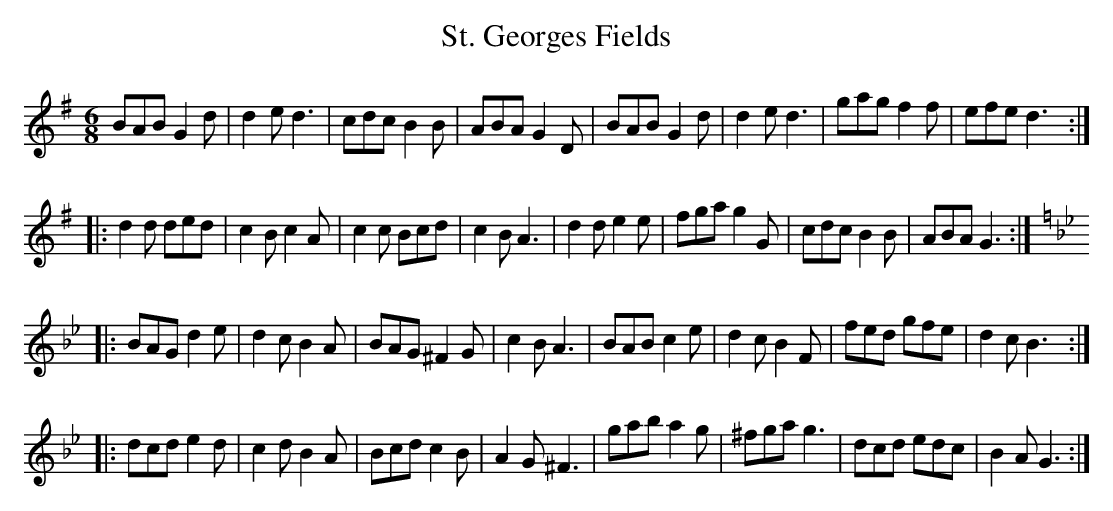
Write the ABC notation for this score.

X:1
T:St. Georges Fields
M:6/8
L:1/8
K:G
BAB G2d | d2e d3 | cdc B2B | ABA G2D | BAB G2d | d2e d3 | gag f2f | efe d3 :|
|: d2d ded | c2B c2A | c2c Bcd | c2B A3 | d2d e2e | fga g2G | cdc B2B | ABA G3 :|
K:Gmin
|: BAG d2e | d2c B2A | BAG ^F2G | c2B A3 | BAB c2e | d2c B2F | fed gfe | d2c B3 :|
|: dcd e2d | c2d B2A | Bcd c2B | A2G ^F3 | gab a2g | ^fga g3 | dcd edc | B2A G3 :|
